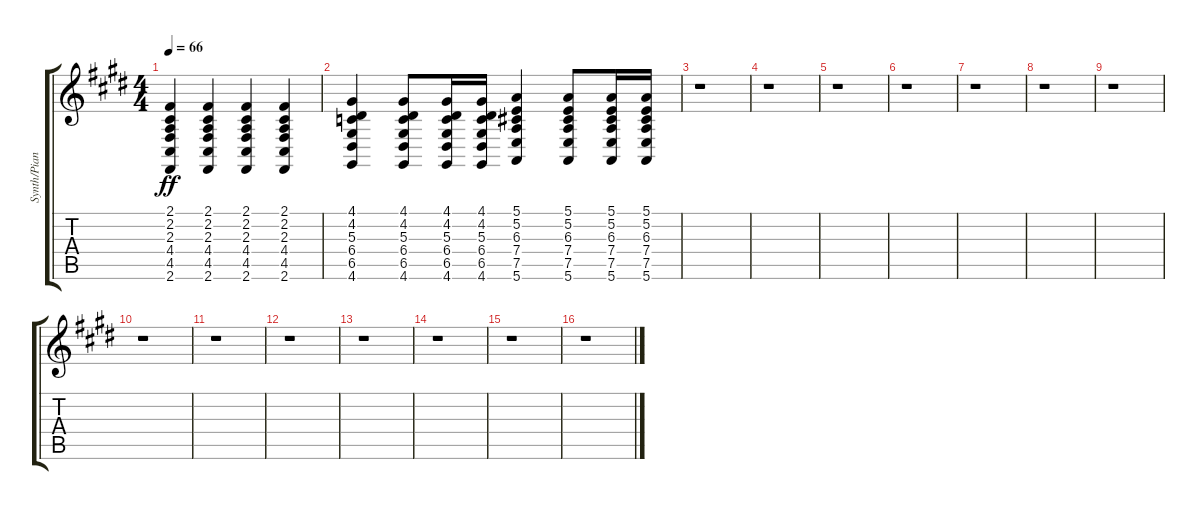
\track ("Synth/Piano" "Synth/Pian") {instrument acousticgrandpiano}
\staff {score tabs}
\tuning (E4 B3 G3 D3 A2 E2) {hide}
\ts (4 4)
\tempo 66
\clef g2
\ks e
(2.1 2.2 2.3 4.4 4.5 2.6).4{dy ff} (2.1 2.2 2.3 4.4 4.5 2.6).4 (2.1 2.2 2.3 4.4 4.5 2.6).4 (2.1 2.2 2.3 4.4 4.5 2.6).4 |
(4.1 4.2 5.3 6.4 6.5 4.6).4 (4.1 4.2 5.3 6.4 6.5 4.6).8 (4.1 4.2 5.3 6.4 6.5 4.6).16 (4.1 4.2 5.3 6.4 6.5 4.6).16 (5.1 5.2 6.3 7.4 7.5 5.6).4 (5.1 5.2 6.3 7.4 7.5 5.6).8 (5.1 5.2 6.3 7.4 7.5 5.6).16 (5.1 5.2 6.3 7.4 7.5 5.6).16 |
r.1 |
r.1 |
r.1 |
r.1 |
r.1 |
r.1 |
r.1 |
r.1 |
r.1 |
r.1 |
r.1 |
r.1 |
r.1 |
r.1
